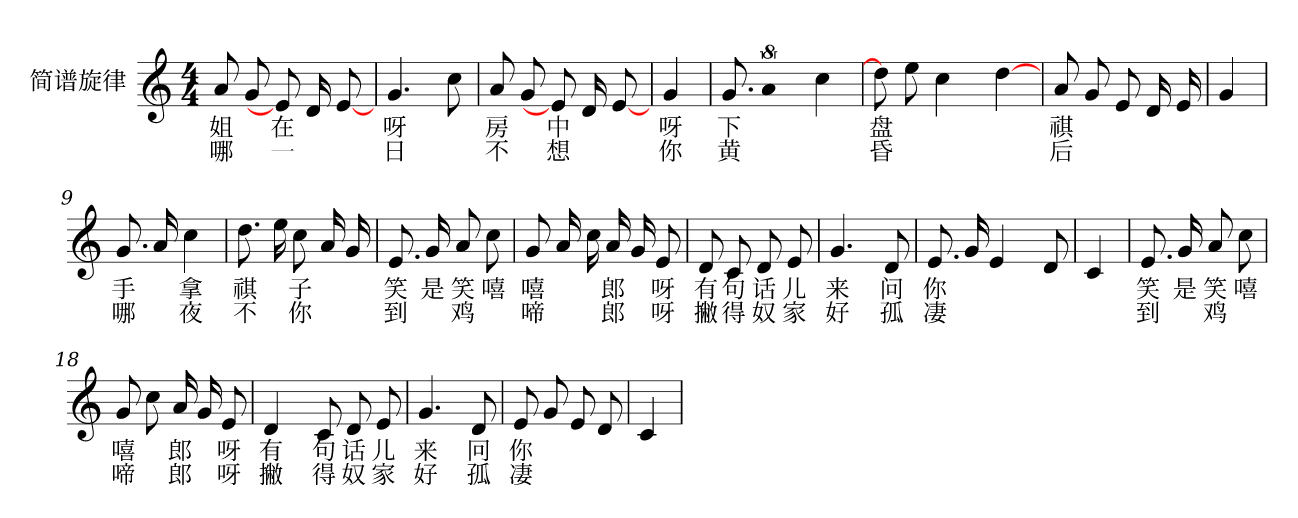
**kern	**text	**text
*part1	*part1	*part1
*staff1	*staff1	*staff1
*I"简谱旋律	*	*
*k[]	*	*
*M4/4	*	*
=1	=1	=1
8a	姐	哪
8g	.	.
8e]	在	一
16d	.	.
!LO:N:vis=8	!	!
[8.e	.	.
=2	=2	=2
4.g	呀	日
8cc	.	.
=3	=3	=3
8a	房	不
8g	.	.
8e]	中	想
16d	.	.
!LO:N:vis=8	!	!
[8.e	.	.
=4	=4	=4
4g	呀	你
=5	=5	=5
8.g	下	黄
!LO:N:vis=4	!	!
16%5a	.	.
4cc	.	.
=6	=6	=6
8dd]	盘	昏
8ee	.	.
!LO:N:vis=4	!	!
4.cc	.	.
[4dd	.	.
=7	=7	=7
8a	祺	后
8g	.	.
8e	.	.
16d	.	.
16e	.	.
=8	=8	=8
4g	.	.
=9	=9	=9
8.g	手	哪
16a	.	.
4cc	拿	夜
=10	=10	=10
8.dd	祺	不
16ee	.	.
8cc	子	你
16a	.	.
16g	.	.
=11	=11	=11
8.e	笑	到
16g	是	.
8a	笑	鸡
8cc	嘻	.
=12	=12	=12
8g	嘻	啼
16a	.	.
16cc	.	.
16a	郎	郎
16g	.	.
8e	呀	呀
=13	=13	=13
8d	有	撇
8c	句	得
8d	话	奴
8e	儿	家
=14	=14	=14
4.g	来	好
8d	问	孤
=15	=15	=15
8.e	你	凄
16g	.	.
!LO:N:vis=4	!	!
4.e	.	.
8d	.	.
=16	=16	=16
4c	.	.
=17	=17	=17
8.e	笑	到
16g	是	.
8a	笑	鸡
8cc	嘻	.
=18	=18	=18
8g	嘻	啼
8cc	.	.
16a	郎	郎
16g	.	.
8e	呀	呀
=19	=19	=19
!LO:N:vis=4	!	!
4.d	有	撇
8c	句	得
8d	话	奴
8e	儿	家
=20	=20	=20
4.g	来	好
8d	冋	孤
=21	=21	=21
8e	你	凄
8g	.	.
8e	.	.
8d	.	.
=22	=22	=22
4c	.	.
=	=	=
*-	*-	*-
